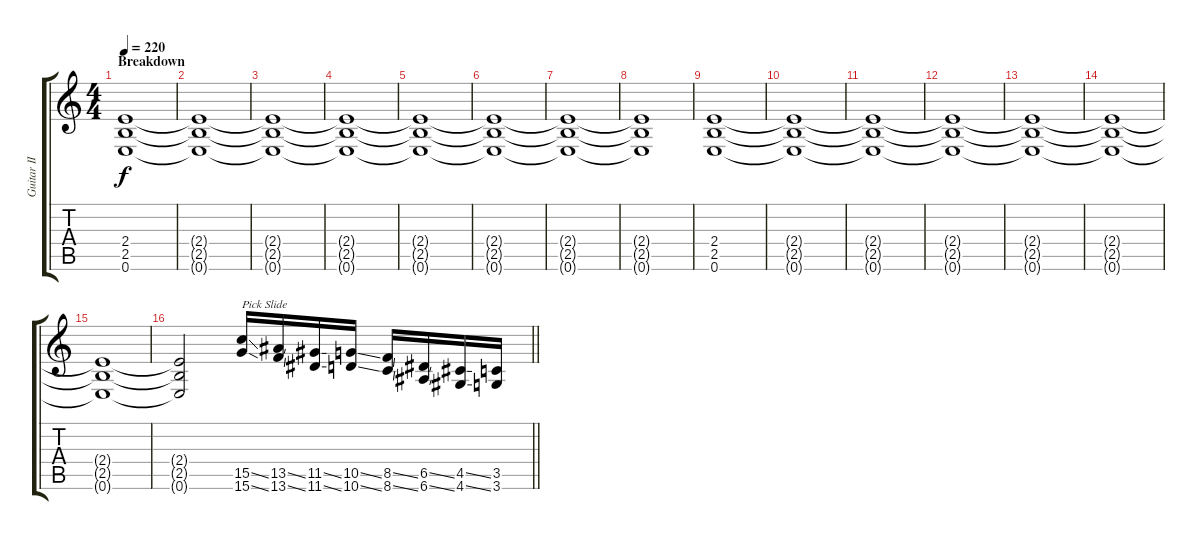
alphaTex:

\track ("Guitar II" "Guitar II") {instrument distortionguitar}
\staff {score tabs}
\tuning (E4 B3 G3 D3 A2 E2) {hide}
\ts (4 4)
\section ("" "Breakdown")
\tempo 220
\clef g2
\ks c
(2.4 2.5 0.6).1{dy f} |
(2.4{t} 2.5{t} 0.6{t}).1 |
(2.4{t} 2.5{t} 0.6{t}).1 |
(2.4{t} 2.5{t} 0.6{t}).1 |
(2.4{t} 2.5{t} 0.6{t}).1 |
(2.4{t} 2.5{t} 0.6{t}).1 |
(2.4{t} 2.5{t} 0.6{t}).1 |
(2.4{t} 2.5{t} 0.6{t}).1 |
(2.4 2.5 0.6).1 |
(2.4{t} 2.5{t} 0.6{t}).1 |
(2.4{t} 2.5{t} 0.6{t}).1 |
(2.4{t} 2.5{t} 0.6{t}).1 |
(2.4{t} 2.5{t} 0.6{t}).1 |
(2.4{t} 2.5{t} 0.6{t}).1 |
(2.4{t} 2.5{t} 0.6{t}).1 |
\barLineRight lightlight
(2.4{t} 2.5{t} 0.6{t}).2 (15.5{ss} 15.6{ss}).16{txt "Pick Slide" instrument guitarfretnoise} (13.5{ss} 13.6{ss}).16 (11.5{ss} 11.6{ss}).16 (10.5{ss} 10.6{ss}).16 (8.5{ss} 8.6{ss}).16 (6.5{ss} 6.6{ss}).16 (4.5{ss} 4.6{ss}).16 (3.5 3.6).16
